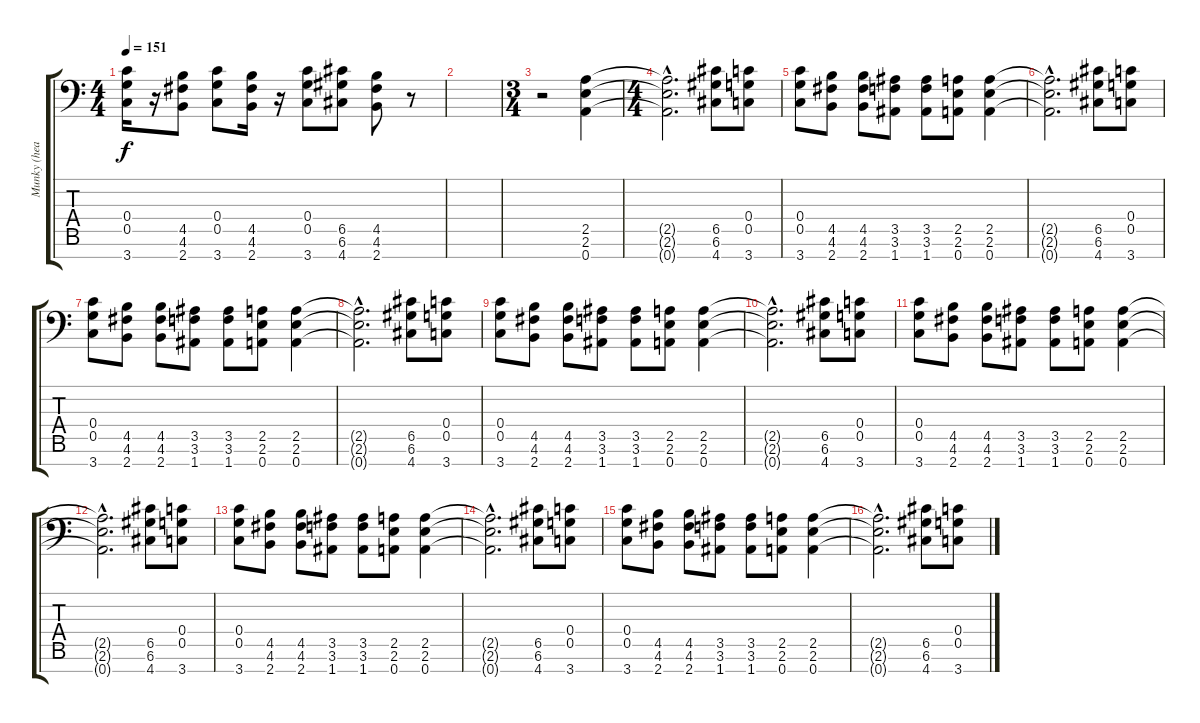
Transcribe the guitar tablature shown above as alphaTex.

\track ("Munky (heavy dist-rythm)" "Munky (hea") {instrument overdrivenguitar}
\staff {score tabs}
\tuning (D4 A3 F3 C3 G2 D2 A1) {hide}
\ts (4 4)
\tempo 151
\clef f4
\ks c
(0.4 0.5 3.7).16{dy f} r.16 (4.5 4.6 2.7).8 (0.4 0.5 3.7).8 (4.5 4.6 2.7).16 r.16 (0.4 0.5 3.7).8 (6.5 6.6 4.7).8 (4.5 4.6 2.7).8 r.8 |
|
\ts (3 4)
r.2 (2.5 2.6 0.7).4 |
\ts (4 4)
(2.5{hac t} 2.6{hac t} 0.7{hac t}).2{d} (6.5 6.6 4.7).8 (0.4 0.5 3.7).8 |
(0.4 0.5 3.7).8 (4.5 4.6 2.7).8 (4.5 4.6 2.7).8 (3.5 3.6 1.7).8 (3.5 3.6 1.7).8 (2.5 2.6 0.7).8 (2.5 2.6 0.7).4 |
(2.5{hac t} 2.6{hac t} 0.7{hac t}).2{d} (6.5 6.6 4.7).8 (0.4 0.5 3.7).8 |
(0.4 0.5 3.7).8 (4.5 4.6 2.7).8 (4.5 4.6 2.7).8 (3.5 3.6 1.7).8 (3.5 3.6 1.7).8 (2.5 2.6 0.7).8 (2.5 2.6 0.7).4 |
(2.5{hac t} 2.6{hac t} 0.7{hac t}).2{d} (6.5 6.6 4.7).8 (0.4 0.5 3.7).8 |
(0.4 0.5 3.7).8 (4.5 4.6 2.7).8 (4.5 4.6 2.7).8 (3.5 3.6 1.7).8 (3.5 3.6 1.7).8 (2.5 2.6 0.7).8 (2.5 2.6 0.7).4 |
(2.5{hac t} 2.6{hac t} 0.7{hac t}).2{d} (6.5 6.6 4.7).8 (0.4 0.5 3.7).8 |
(0.4 0.5 3.7).8 (4.5 4.6 2.7).8 (4.5 4.6 2.7).8 (3.5 3.6 1.7).8 (3.5 3.6 1.7).8 (2.5 2.6 0.7).8 (2.5 2.6 0.7).4 |
(2.5{hac t} 2.6{hac t} 0.7{hac t}).2{d} (6.5 6.6 4.7).8 (0.4 0.5 3.7).8 |
(0.4 0.5 3.7).8 (4.5 4.6 2.7).8 (4.5 4.6 2.7).8 (3.5 3.6 1.7).8 (3.5 3.6 1.7).8 (2.5 2.6 0.7).8 (2.5 2.6 0.7).4 |
(2.5{hac t} 2.6{hac t} 0.7{hac t}).2{d} (6.5 6.6 4.7).8 (0.4 0.5 3.7).8 |
(0.4 0.5 3.7).8 (4.5 4.6 2.7).8 (4.5 4.6 2.7).8 (3.5 3.6 1.7).8 (3.5 3.6 1.7).8 (2.5 2.6 0.7).8 (2.5 2.6 0.7).4 |
(2.5{hac t} 2.6{hac t} 0.7{hac t}).2{d} (6.5 6.6 4.7).8 (0.4 0.5 3.7).8
